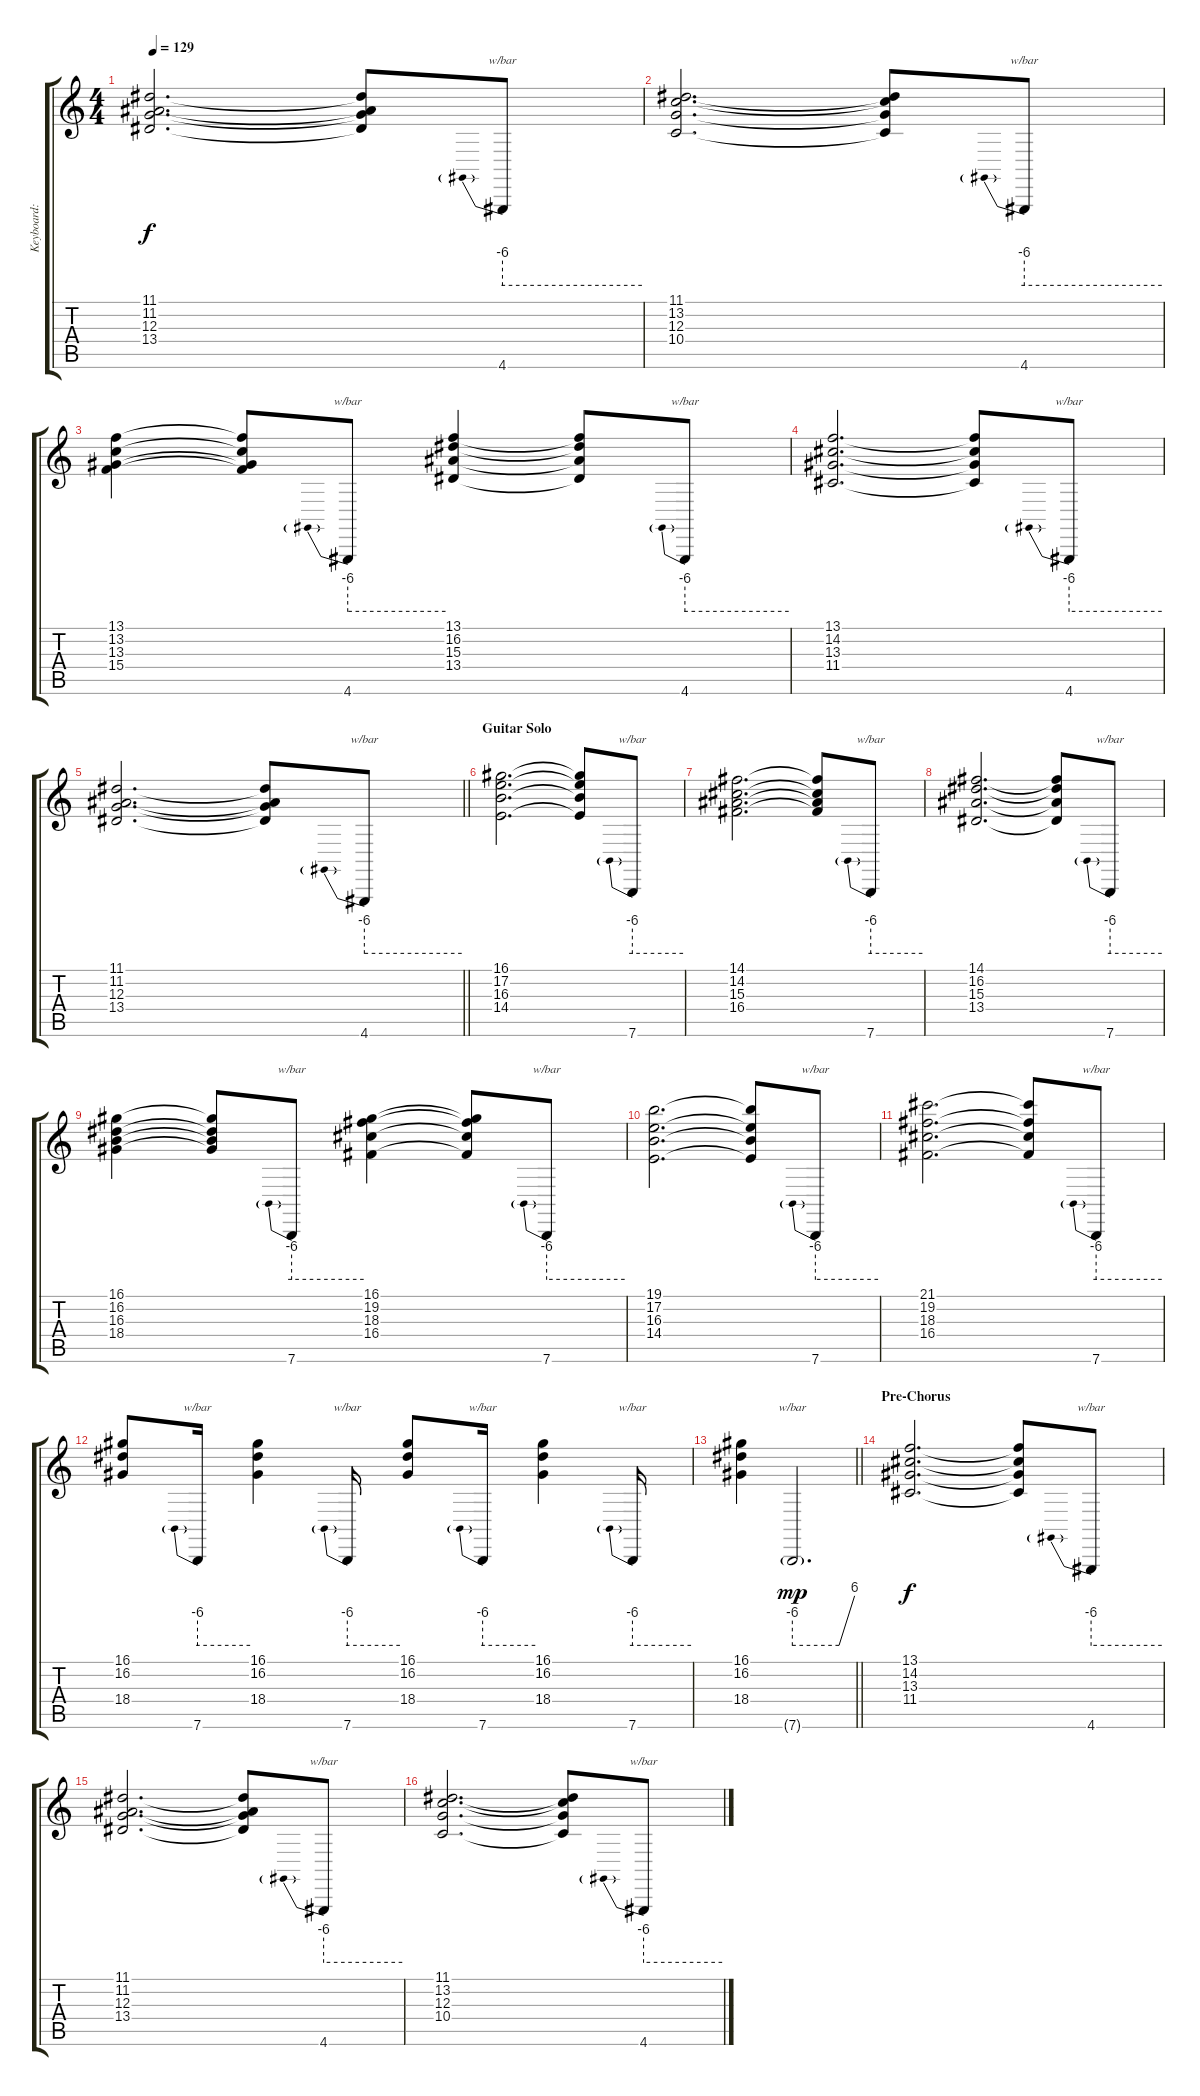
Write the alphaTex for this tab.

\track ("Keyboard: Tsumugi Kotobuki" "Keyboard: ") {instrument lead2sawtooth}
\staff {score tabs}
\tuning (E4 B3 G3 D3 A2 E2) {hide}
\ts (4 4)
\tempo 129
\clef g2
\ks c
(11.1 11.2 12.3 13.4).2{d dy f} (11.1{t} 11.2{t} 12.3{t} 13.4{t}).8 4.6.8{tbe (predive default 0 -24 60 -24)} |
(11.1 13.2 12.3 10.4).2{d} (11.1{t} 13.2{t} 12.3{t} 10.4{t}).8 4.6.8{tbe (predive default 0 -24 60 -24)} |
(13.1 13.2 13.3 15.4).4 (13.1{t} 13.2{t} 13.3{t} 15.4{t}).8 4.6.8{tbe (predive default 0 -24 60 -24)} (13.1 16.2 15.3 13.4).4 (13.1{t} 16.2{t} 15.3{t} 13.4{t}).8 4.6.8{tbe (predive default 0 -24 60 -24)} |
(13.1 14.2 13.3 11.4).2{d} (13.1{t} 14.2{t} 13.3{t} 11.4{t}).8 4.6.8{tbe (predive default 0 -24 60 -24)} |
\barLineRight lightlight
(11.1 11.2 12.3 13.4).2{d} (11.1{t} 11.2{t} 12.3{t} 13.4{t}).8 4.6.8{tbe (predive default 0 -24 60 -24)} |
\section ("" "Guitar Solo")
(16.1 17.2 16.3 14.4).2{d} (16.1{t} 17.2{t} 16.3{t} 14.4{t}).8 7.6.8{tbe (predive default 0 -24 60 -24)} |
(14.1 14.2 15.3 16.4).2{d} (14.1{t} 14.2{t} 15.3{t} 16.4{t}).8 7.6.8{tbe (predive default 0 -24 60 -24)} |
(14.1 16.2 15.3 13.4).2{d} (14.1{t} 16.2{t} 15.3{t} 13.4{t}).8 7.6.8{tbe (predive default 0 -24 60 -24)} |
(16.1 16.2 16.3 18.4).4 (16.1{t} 16.2{t} 16.3{t} 18.4{t}).8 7.6.8{tbe (predive default 0 -24 60 -24)} (16.1 19.2 18.3 16.4).4 (16.1{t} 19.2{t} 18.3{t} 16.4{t}).8 7.6.8{tbe (predive default 0 -24 60 -24)} |
(19.1 17.2 16.3 14.4).2{d} (19.1{t} 17.2{t} 16.3{t} 14.4{t}).8 7.6.8{tbe (predive default 0 -24 60 -24)} |
(21.1 19.2 18.3 16.4).2{d} (21.1{t} 19.2{t} 18.3{t} 16.4{t}).8 7.6.8{tbe (predive default 0 -24 60 -24)} |
(16.1 16.2 18.4).8 7.6.16{tbe (predive default 0 -24 60 -24)} (16.1 16.2 18.4).4 7.6.16{tbe (predive default 0 -24 60 -24)} (16.1 16.2 18.4).8 7.6.16{tbe (predive default 0 -24 60 -24)} (16.1 16.2 18.4).4 7.6.16{tbe (predive default 0 -24 60 -24)} |
\barLineRight lightlight
(16.1 16.2 18.4).4 7.6{g}.2{d tbe (custom default 0 -24 45 -24 60 24) dy mp} |
\section ("" "Pre-Chorus")
(13.1 14.2 13.3 11.4).2{d dy f} (13.1{t} 14.2{t} 13.3{t} 11.4{t}).8 4.6.8{tbe (predive default 0 -24 60 -24)} |
(11.1 11.2 12.3 13.4).2{d} (11.1{t} 11.2{t} 12.3{t} 13.4{t}).8 4.6.8{tbe (predive default 0 -24 60 -24)} |
(11.1 13.2 12.3 10.4).2{d} (11.1{t} 13.2{t} 12.3{t} 10.4{t}).8 4.6.8{tbe (predive default 0 -24 60 -24)}
